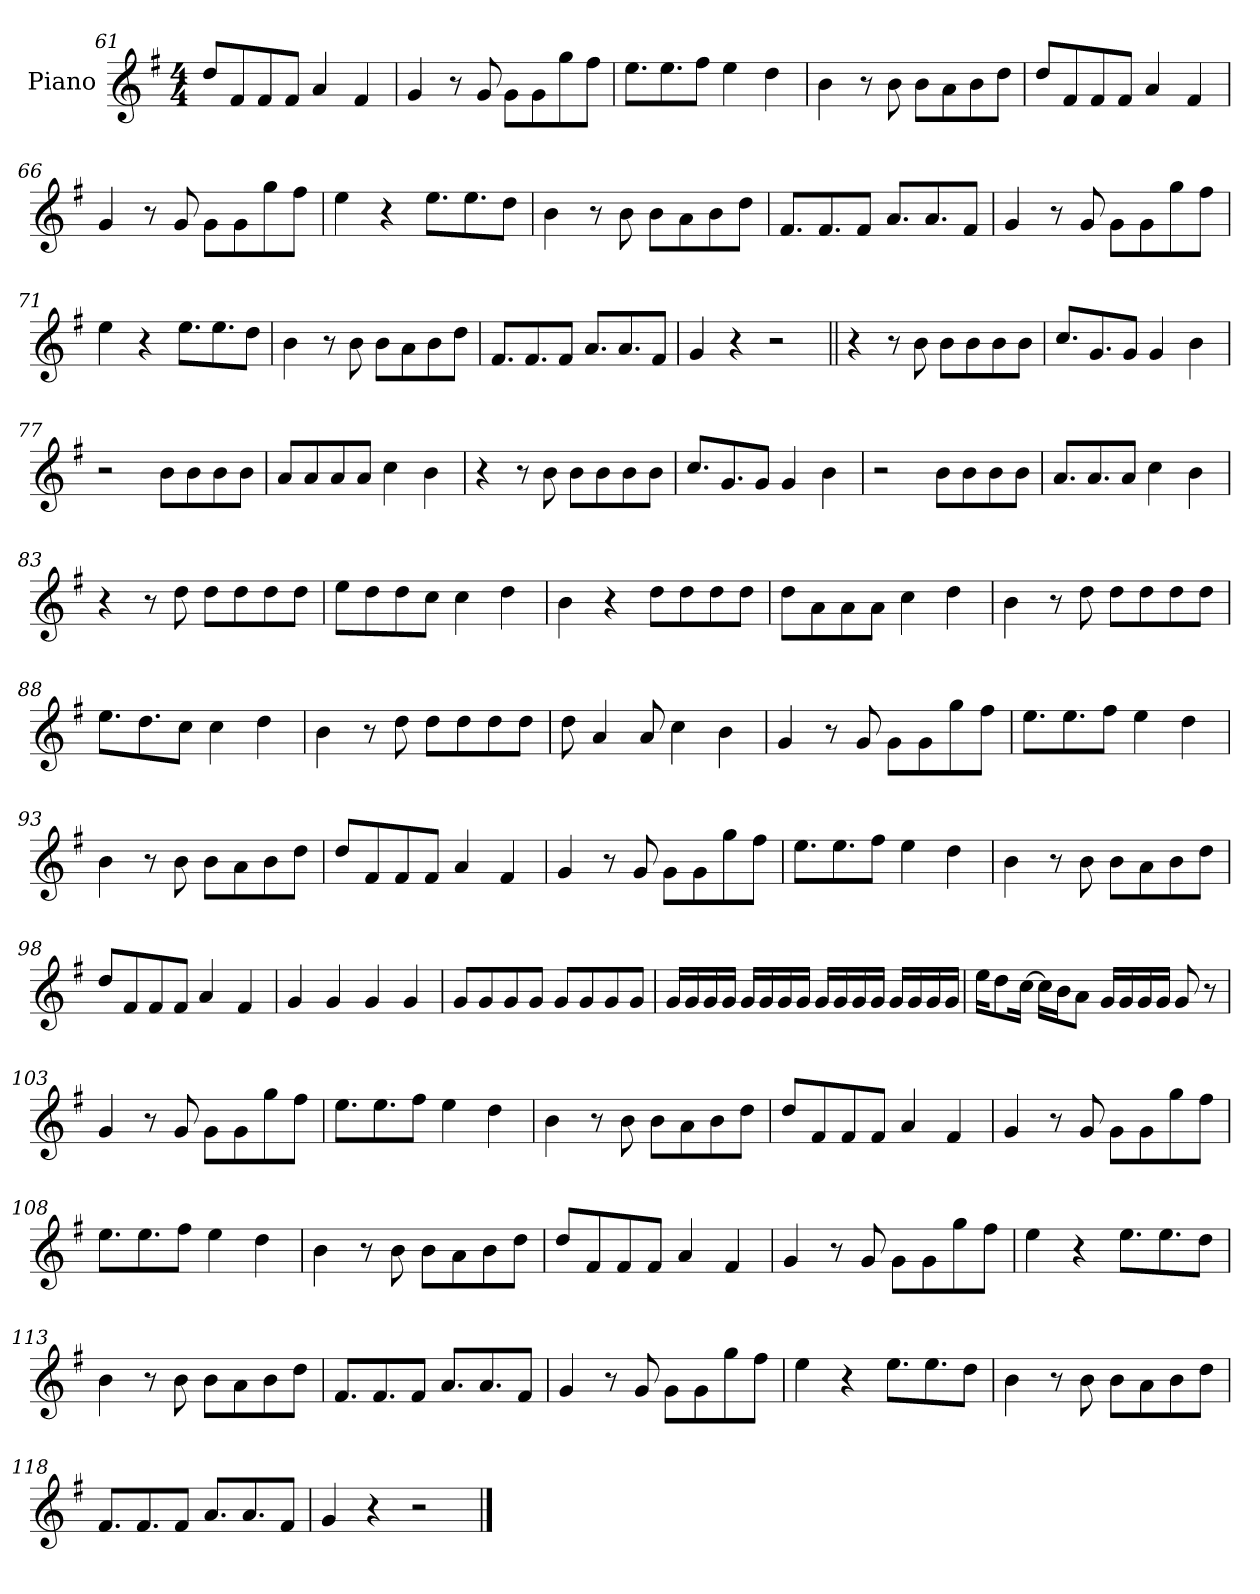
**kern
*part1
*staff1
*I"Piano
*I'Pno.
*clefG2
*k[f#]
*M4/4
=61
8ddL
8f#
8f#
8f#J
4a
4f#
=62
4g
8r
8g
8gL
8g
8gg
8ff#J
=63
8.eeL
8.ee
8ff#J
4ee
4dd
=64
4b
8r
8b
8bL
8a
8b
8ddJ
=65
8ddL
8f#
8f#
8f#J
4a
4f#
=66
4g
8r
8g
8gL
8g
8gg
8ff#J
=67
4ee
4r
8.eeL
8.ee
8ddJ
=68
4b
8r
8b
8bL
8a
8b
8ddJ
=69
8.f#L
8.f#
8f#J
8.aL
8.a
8f#J
=70
4g
8r
8g
8gL
8g
8gg
8ff#J
=71
4ee
4r
8.eeL
8.ee
8ddJ
=72
4b
8r
8b
8bL
8a
8b
8ddJ
=73
8.f#L
8.f#
8f#J
8.aL
8.a
8f#J
=74
4g
4r
2r
=75||
4r
8r
8b
8bL
8b
8b
8bJ
=76
8.ccL
8.g
8gJ
4g
4b
=77
2r
8bL
8b
8b
8bJ
=78
8aL
8a
8a
8aJ
4cc
4b
=79
4r
8r
8b
8bL
8b
8b
8bJ
=80
8.ccL
8.g
8gJ
4g
4b
=81
2r
8bL
8b
8b
8bJ
=82
8.aL
8.a
8aJ
4cc
4b
=83
4r
8r
8dd
8ddL
8dd
8dd
8ddJ
=84
8eeL
8dd
8dd
8ccJ
4cc
4dd
=85
4b
4r
8ddL
8dd
8dd
8ddJ
=86
8ddL
8a
8a
8aJ
4cc
4dd
=87
4b
8r
8dd
8ddL
8dd
8dd
8ddJ
=88
8.eeL
8.dd
8ccJ
4cc
4dd
=89
4b
8r
8dd
8ddL
8dd
8dd
8ddJ
=90
8dd
4a
8a
4cc
4b
=91
4g
8r
8g
8gL
8g
8gg
8ff#J
=92
8.eeL
8.ee
8ff#J
4ee
4dd
=93
4b
8r
8b
8bL
8a
8b
8ddJ
=94
8ddL
8f#
8f#
8f#J
4a
4f#
=95
4g
8r
8g
8gL
8g
8gg
8ff#J
=96
8.eeL
8.ee
8ff#J
4ee
4dd
=97
4b
8r
8b
8bL
8a
8b
8ddJ
=98
8ddL
8f#
8f#
8f#J
4a
4f#
=99
4g
4g!
4g!
4g!
=100
8g!L
8g!
8g!
8g!J
8g!L
8g!
8g!
8g!J
=101
16g!LL
16g!
16g!
16g!JJ
16g!LL
16g!
16g!
16g!JJ
16g!LL
16g!
16g!
16g!JJ
16g!LL
16g!
16g!
16g!JJ
=102
16eeKL
8dd
[16ccJk
16ccLL]
16bJ
8aJ
16gLL
16g
16g
16gJJ
8g
8r
=103
4g
8r
8g
8gL
8g
8gg
8ff#J
=104
8.eeL
8.ee
8ff#J
4ee
4dd
=105
4b
8r
8b
8bL
8a
8b
8ddJ
=106
8ddL
8f#
8f#
8f#J
4a
4f#
=107
4g
8r
8g
8gL
8g
8gg
8ff#J
=108
8.eeL
8.ee
8ff#J
4ee
4dd
=109
4b
8r
8b
8bL
8a
8b
8ddJ
=110
8ddL
8f#
8f#
8f#J
4a
4f#
=111
4g
8r
8g
8gL
8g
8gg
8ff#J
=112
4ee
4r
8.eeL
8.ee
8ddJ
=113
4b
8r
8b
8bL
8a
8b
8ddJ
=114
8.f#L
8.f#
8f#J
8.aL
8.a
8f#J
=115
4g
8r
8g
8gL
8g
8gg
8ff#J
=116
4ee
4r
8.eeL
8.ee
8ddJ
=117
4b
8r
8b
8bL
8a
8b
8ddJ
=118
8.f#L
8.f#
8f#J
8.aL
8.a
8f#J
=119
4g
4r
2r
==
*-
